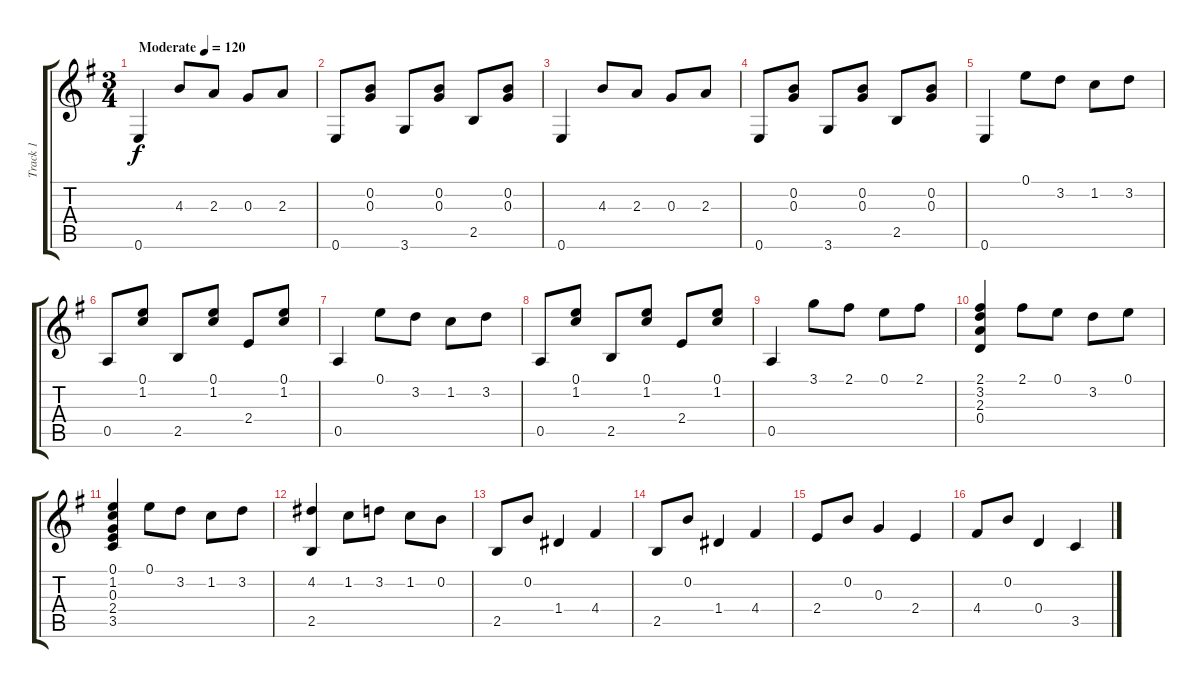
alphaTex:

\track ("Track 1" "Track 1") {instrument acousticguitarsteel}
\staff {score tabs}
\tuning (E4 B3 G3 D3 A2 E2) {hide}
\ts (3 4)
\tempo (120 "Moderate")
\clef g2
\ks g
0.6.4{dy f instrument acousticguitarsteel} 4.3.8 2.3.8 0.3.8 2.3.8 |
0.6.8 (0.2 0.3).8 3.6.8 (0.2 0.3).8 2.5.8 (0.2 0.3).8 |
0.6.4 4.3.8 2.3.8 0.3.8 2.3.8 |
0.6.8 (0.2 0.3).8 3.6.8 (0.2 0.3).8 2.5.8 (0.2 0.3).8 |
0.6.4 0.1.8 3.2.8 1.2.8 3.2.8 |
0.5.8 (0.1 1.2).8 2.5.8 (0.1 1.2).8 2.4.8 (0.1 1.2).8 |
0.5.4 0.1.8 3.2.8 1.2.8 3.2.8 |
0.5.8 (0.1 1.2).8 2.5.8 (0.1 1.2).8 2.4.8 (0.1 1.2).8 |
0.5.4 3.1.8 2.1.8 0.1.8 2.1.8 |
(2.1 3.2 2.3 0.4).4 2.1.8 0.1.8 3.2.8 0.1.8 |
(0.1 1.2 0.3 2.4 3.5).4 0.1.8 3.2.8 1.2.8 3.2.8 |
(4.2 2.5).4 1.2.8 3.2.8 1.2.8 0.2.8 |
2.5.8 0.2.8 1.4.4 4.4.4 |
2.5.8 0.2.8 1.4.4 4.4.4 |
2.4.8 0.2.8 0.3.4 2.4.4 |
4.4.8 0.2.8 0.4.4 3.5.4
